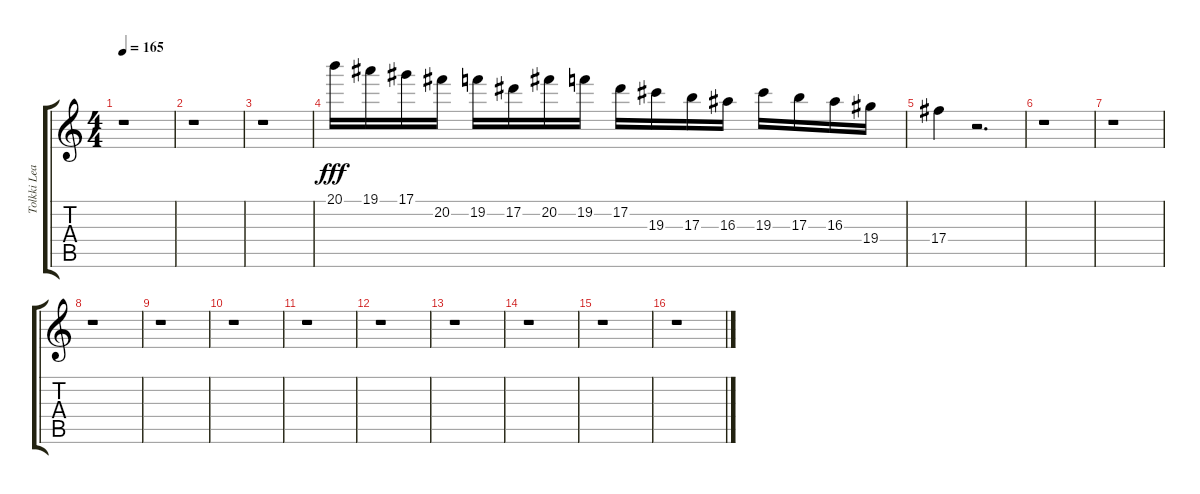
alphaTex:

\track ("Tolkki Lead" "Tolkki Lea") {instrument distortionguitar}
\staff {score tabs}
\tuning (Eb4 Bb3 Gb3 Db3 Ab2 Eb2) {hide}
\ts (4 4)
\tempo 165
\clef g2
\ks c
r.1{dy fff} |
r.1 |
r.1 |
20.1.16 19.1.16 17.1.16 20.2.16 19.2.16 17.2.16 20.2.16 19.2.16 17.2.16 19.3.16 17.3.16 16.3.16 19.3.16 17.3.16 16.3.16 19.4.16 |
17.4.4 r.2{d} |
r.1 |
r.1 |
r.1 |
r.1 |
r.1 |
r.1 |
r.1 |
r.1 |
r.1 |
r.1 |
r.1
